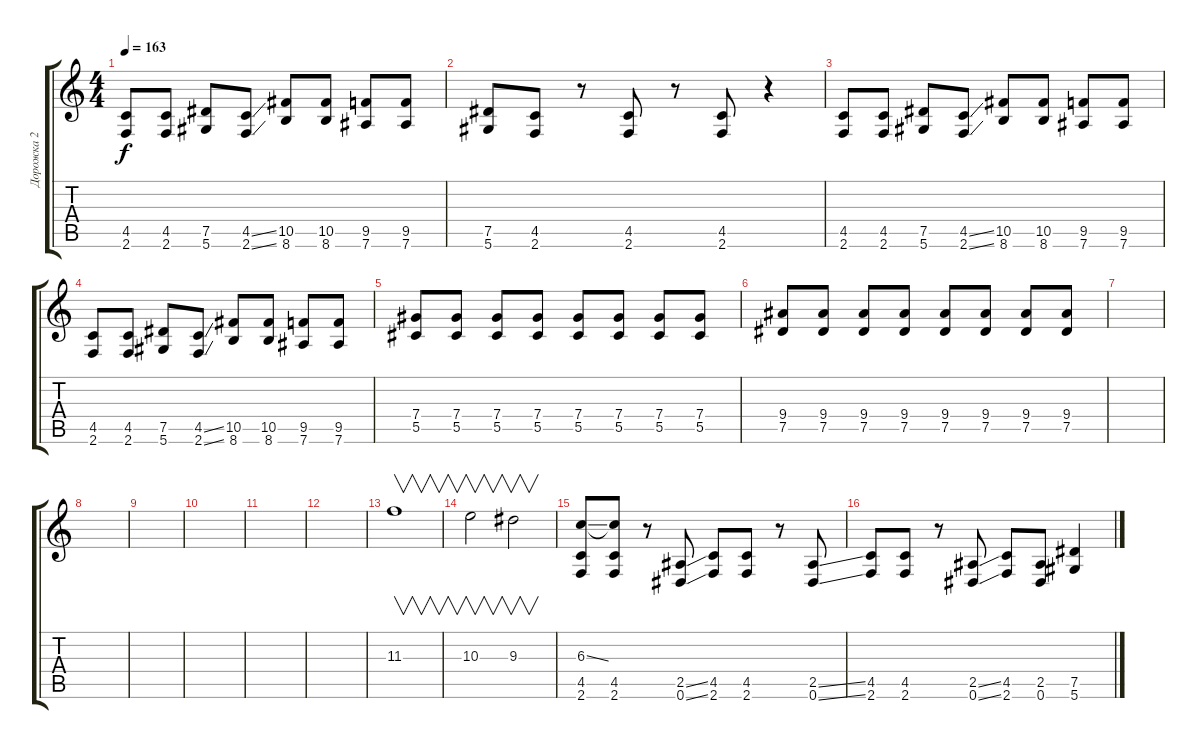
\track ("Дорожка 2" "Дорожка 2") {instrument distortionguitar}
\staff {score tabs}
\tuning (Eb4 Bb3 Gb3 Db3 Ab2 Eb2) {hide}
\ts (4 4)
\tempo 163
\clef g2
\ks c
(4.5 2.6).8{dy f} (4.5 2.6).8 (7.5 5.6).8 (4.5{ss} 2.6{ss}).8 (10.5 8.6).8 (10.5 8.6).8 (9.5 7.6).8 (9.5 7.6).8 |
(7.5 5.6).8 (4.5 2.6).8 r.8 (4.5 2.6).8 r.8 (4.5 2.6).8 r.4 |
(4.5 2.6).8 (4.5 2.6).8 (7.5 5.6).8 (4.5{ss} 2.6{ss}).8 (10.5 8.6).8 (10.5 8.6).8 (9.5 7.6).8 (9.5 7.6).8 |
(4.5 2.6).8 (4.5 2.6).8 (7.5 5.6).8 (4.5{ss} 2.6{ss}).8 (10.5 8.6).8 (10.5 8.6).8 (9.5 7.6).8 (9.5 7.6).8 |
(7.4 5.5).8 (7.4 5.5).8 (7.4 5.5).8 (7.4 5.5).8 (7.4 5.5).8 (7.4 5.5).8 (7.4 5.5).8 (7.4 5.5).8 |
(9.4 7.5).8 (9.4 7.5).8 (9.4 7.5).8 (9.4 7.5).8 (9.4 7.5).8 (9.4 7.5).8 (9.4 7.5).8 (9.4 7.5).8 |
|
|
|
|
|
|
11.3.1{v} |
10.3.2{v} 9.3.2{v} |
(6.3{ss} 4.5 2.6).8 (6.3{t} 4.5 2.6).8 r.8 (2.5{ss} 0.6{ss}).8 (4.5 2.6).8 (4.5 2.6).8 r.8 (2.5{ss} 0.6{ss}).8 |
(4.5 2.6).8 (4.5 2.6).8 r.8 (2.5{ss} 0.6{ss}).8 (4.5 2.6).8 (2.5 0.6).8 (7.5 5.6).4
